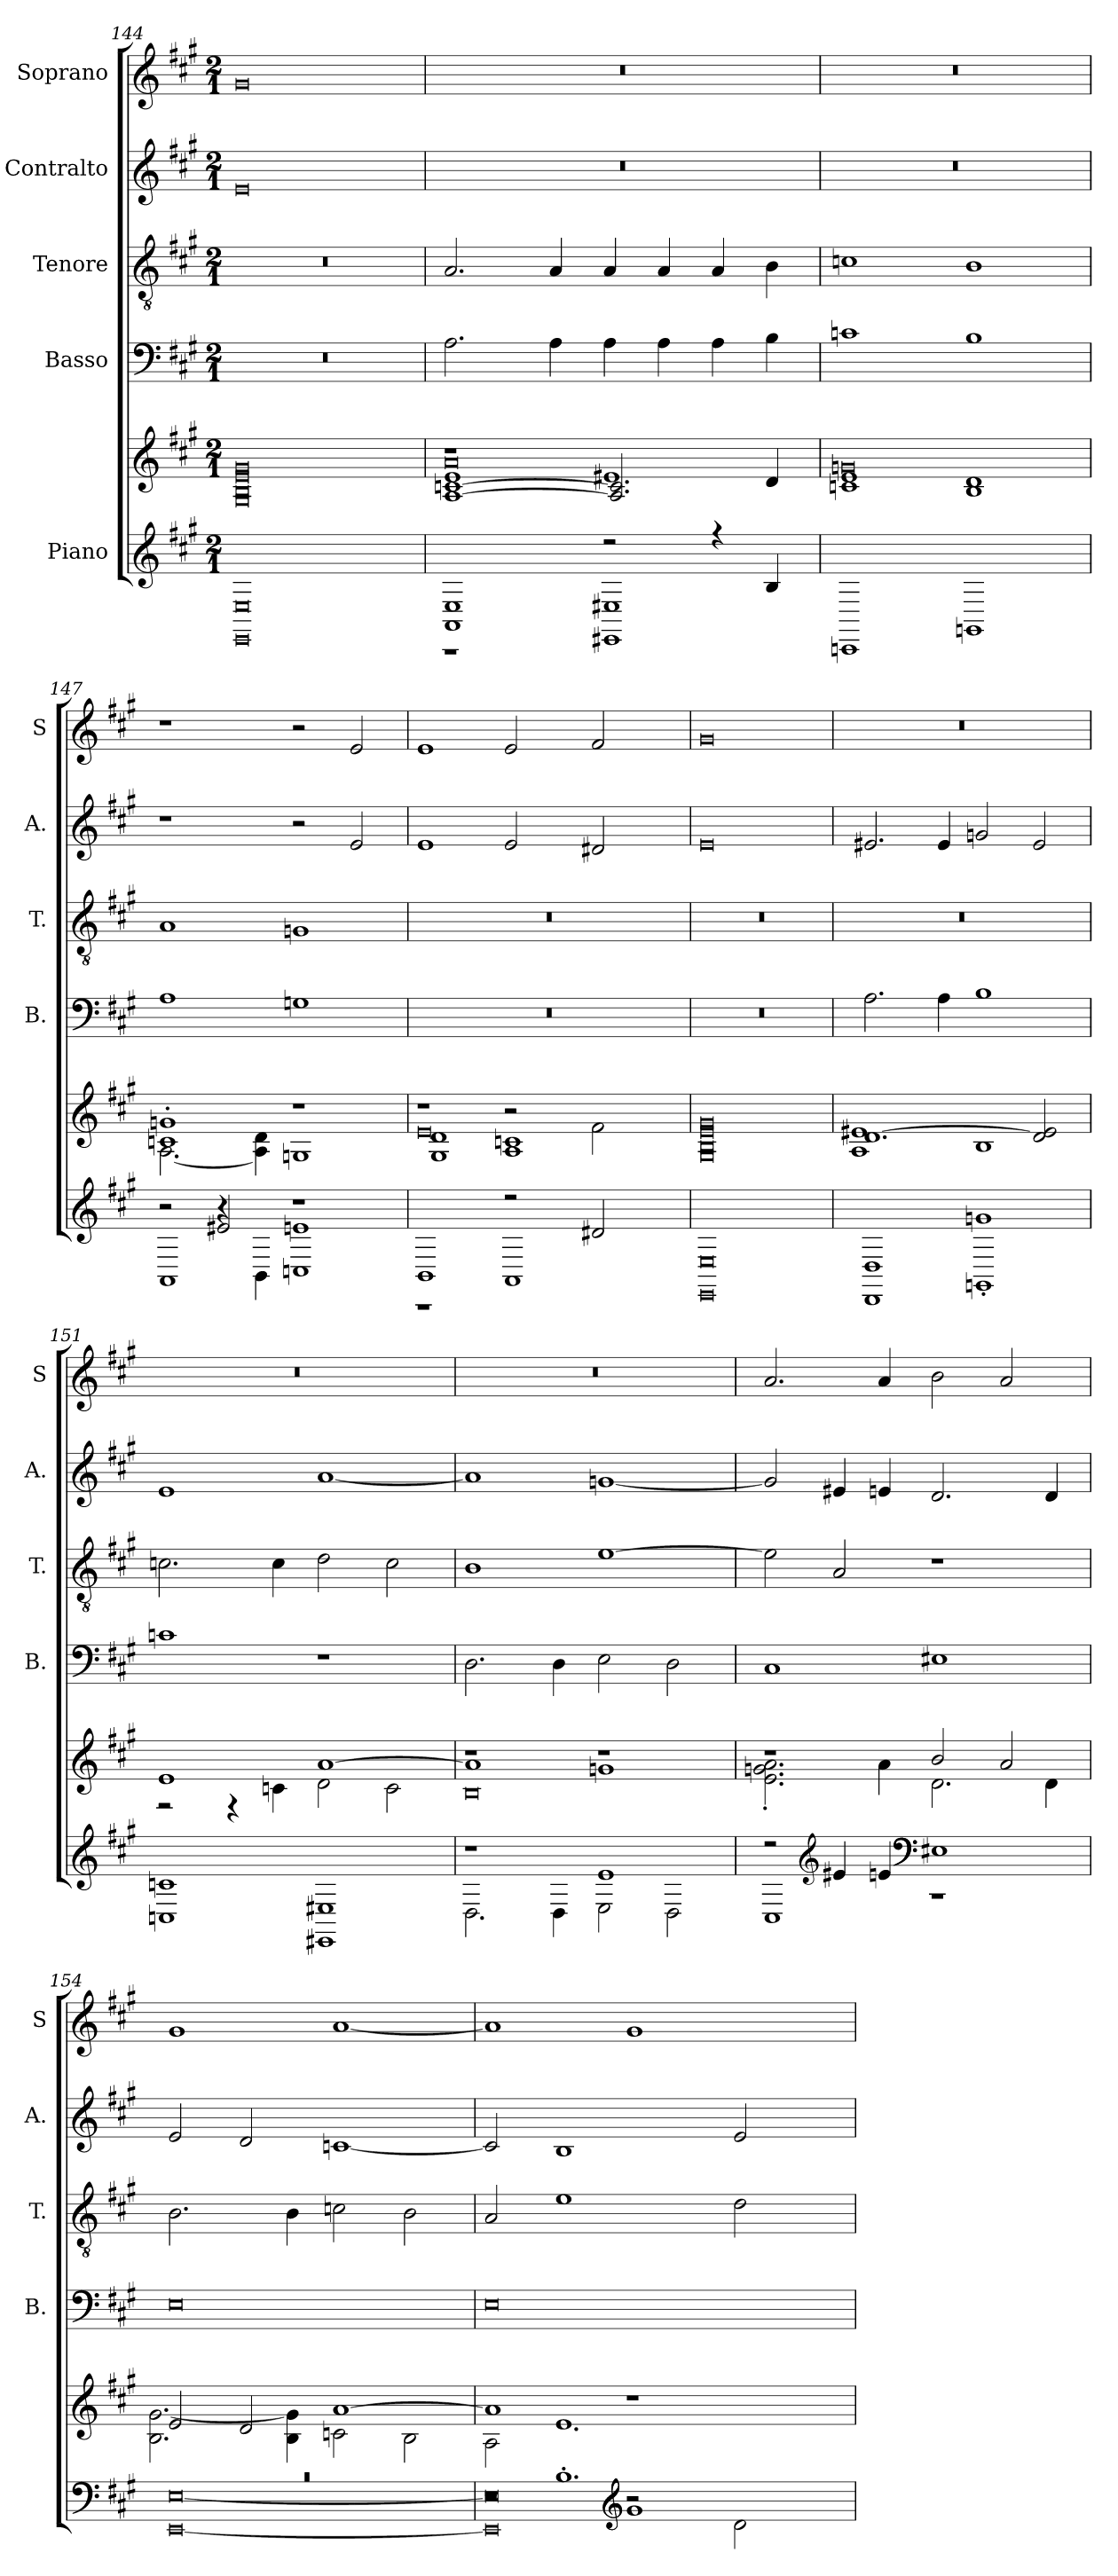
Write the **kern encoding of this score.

**kern	**kern	**kern	**kern	**kern	**kern
*part5	*part5	*part4	*part3	*part2	*part1
*staff6	*staff5	*staff4	*staff3	*staff2	*staff1
*I"Piano	*	*I"Basso	*I"Tenore	*I"Contralto	*I"Soprano
*	*	*I'B.	*I'T.	*I'A.	*I'S
*clefG2	*clefG2	*clefF4	*clefGv2	*clefG2	*clefG2
*k[f#c#g#]	*k[f#c#g#]	*k[f#c#g#]	*k[f#c#g#]	*k[f#c#g#]	*k[f#c#g#]
*M2/1	*M2/1	*M2/1	*M2/1	*M2/1	*M2/1
*MM85	*MM85	*MM85	*MM85	*MM85	*MM85
=144	=144	=144	=144	=144	=144
0EE 0E	0G# 0B 0e 0g#	0r	0r	0e	0g#
=145	=145	=145	=145	=145	=145
*	*	*	*	*	*MM120
*^	*^	*	*	*	*
*	*	*	*^	*	*	*	*
1AA 1E	1r	0a	1r	[1A [1cn 1e	2.A\	2.A/	0r	0r
.	.	.	.	.	4A\	4A/	.	.
2r	1EE#X 1E#X	.	1e#X	2.A/] 2.c/]	4A\	4A/	.	.
.	.	.	.	.	4A\	4A/	.	.
4r	.	.	.	.	4A\	4A/	.	.
4B/	.	.	.	4d/	4B\	4B\	.	.
*v	*v	*	*	*	*	*	*	*
*	*	*v	*v	*	*	*	*
=146	=146	=146	=146	=146	=146	=146
1CCn	0gn	1cn 1e	1cn	1cn	0r	0r
1GGn	.	1B 1d	1B	1B	.	.
=147	=147	=147	=147	=147	=147	=147
*^	*	*	*	*	*	*
*	*^	*	*	*	*	*	*
2r	2r	1AA	1cn' 1gn'	[2.A\	1A	1A	1r	1r
2e#X/	4r	.	.	.	.	.	.	.
.	4BB\	.	.	4A\] 4d\	.	.	.	.
1r	1Cn 1en	1r	1r	1Gn	1Gn	1Gn	2r	2r
.	.	.	.	.	.	.	2e/	2e/
*	*v	*v	*	*	*	*	*	*
!!LO:PB:g=z
=148	=148	=148	=148	=148	=148	=148	=148
*	*	*	*^	*	*	*	*^
*	*	*	*	*	*	*	*	*	*^
*	*	*	*	*	*	*	*	*	*	*^
*	*	*	*	*	*	*	*	*	*	*	*^
1BB	1r	0e	1G# 1d	1r	0r	0r	1e	1e	1ryy	1ryy	1ryy	1..ryy
2r	1AA	.	2r	1A 1cn	.	.	2e/	2e/	4ryy	4.ryy	2ryy	.
*	*	*	*	*	*	*	*	*MM115	*	*	*	*
.	.	.	.	.	.	.	.	.	2.ryy	.	.	.
*	*	*	*	*	*	*	*	*MM111	*	*	*	*
.	.	.	.	.	.	.	.	.	.	2ryy	.	.
*	*	*	*	*	*	*	*	*MM106	*	*	*	*
2d#X/	.	.	2f#\	.	.	.	2d#X/	2f#/	.	.	8ryy	.
*	*	*	*	*	*	*	*	*MM102	*	*	*	*
.	.	.	.	.	.	.	.	.	.	.	4.ryy	.
*	*	*	*	*	*	*	*	*MM98	*	*	*	*
.	.	.	.	.	.	.	.	.	.	.	.	4ryy
*	*	*	*	*	*	*	*	*MM93	*	*	*	*
.	.	.	.	.	.	.	.	.	.	8ryy	.	.
*v	*v	*	*	*	*	*	*	*v	*v	*v	*v	*v
*	*v	*v	*v	*	*	*	*
=149	=149	=149	=149	=149	=149
*	*	*	*	*	*MM85
0EE 0E	0G# 0B 0e 0g#	0r	0r	0e	0g#
=150	=150	=150	=150	=150	=150
*	*	*	*	*	*MM120
*	*^	*	*	*	*
1DD 1D	[1.d	1A 1e#X	2.A\	0r	2.e#X/	0r
.	.	.	4A\	.	4e#/	.
1GGn' 1gn'	.	1B	1B	.	2gn/	.
.	2d/] 2e#/	.	.	.	2e#/	.
=151	=151	=151	=151	=151	=151	=151
1Cn 1cn	1e	2r	1cn	2.cn\	1e	0r
.	.	4r	.	.	.	.
.	.	4cn\	.	4c\	.	.
1EE#X 1E#X	[1a	2d\	1r	2d\	[1a	.
.	.	2c\	.	2c\	.	.
=152	=152	=152	=152	=152	=152	=152
*^	*	*^	*	*	*	*
1r	2.D\	1a]	1r	0B	2.D\	1B	1a]	0r
.	4D\	.	.	.	4D\	.	.	.
1e	2E\	1r	1gn	.	2E\	[1e	[1gn	.
.	2D\	.	.	.	2D\	.	.	.
*	*	*	*v	*v	*	*	*	*
!!LO:PB:g=z
=153	=153	=153	=153	=153	=153	=153	=153
2r	1C#	1r	2.e\' 2.gn\' 2.a\'	1C#	2e\]	2g/]	2.a/
*clefG2	*	*	*	*	*	*	*
4e#X/	.	.	.	.	2A/	4e#X/	.
4en/	.	.	4a\	.	.	4en/	4a/
*clefF4	*	*	*	*	*	*	*
1E#X	1r	2b/	2.d\	1E#X	1r	2.d/	2b\
.	.	2a/	.	.	.	.	2a/
.	.	.	4d\	.	.	4d/	.
=154	=154	=154	=154	=154	=154	=154	=154
0r	[0EE [0E	2e/	2.B\ [2.g#\	0E	2.B\	2e/	1g#
.	.	2d/	.	.	.	2d/	.
.	.	.	4B\ 4g#\]	.	4B\	.	.
.	.	[1a	2cn\	.	2cn\	[1cn	[1a
.	.	.	2B\	.	2B\	.	.
=155	=155	=155	=155	=155	=155	=155	=155
*^	*	*	*	*	*	*	*^
*	*	*^	*	*	*	*	*	*	*^
*	*	*	*	*	*	*	*	*	*	*	*^
*	*	*	*	*	*	*	*	*	*	*	*	*^
*	*	*	*	*	*	*	*	*	*	*	*	*	*^
1r	1r	2r	0EE] 0E]	1a]	2A\	0E	2A/	2c/]	1a]	1ryy	1ryy	1.ryy	1ryy	1..ryy
.	.	1.B'	.	.	1.e	.	1e	1B	.	.	.	.	.	.
*clefG2	*	*	*	*	*	*	*	*	*	*	*	*	*	*
1g#	2r	.	.	1r	.	.	.	.	1g#	4ryy	4.ryy	.	2ryy	.
*	*	*	*	*	*	*	*	*	*MM115	*	*	*	*	*
.	.	.	.	.	.	.	.	.	.	2.ryy	.	.	.	.
*	*	*	*	*	*	*	*	*	*MM111	*	*	*	*	*
.	.	.	.	.	.	.	.	.	.	.	2ryy	.	.	.
*	*	*	*	*	*	*	*	*	*MM106	*	*	*	*	*
.	2d\	.	.	.	.	.	2d\	2e/	.	.	.	2ryy	8ryy	.
*	*	*	*	*	*	*	*	*	*MM102	*	*	*	*	*
.	.	.	.	.	.	.	.	.	.	.	.	.	4.ryy	.
*	*	*	*	*	*	*	*	*	*MM98	*	*	*	*	*
.	.	.	.	.	.	.	.	.	.	.	.	.	.	4ryy
*	*	*	*	*	*	*	*	*	*MM93	*	*	*	*	*
.	.	.	.	.	.	.	.	.	.	.	8ryy	.	.	.
*v	*v	*v	*v	*	*	*	*	*	*v	*v	*v	*v	*v	*v
*	*v	*v	*	*	*	*
=	=	=	=	=	=
*-	*-	*-	*-	*-	*-
